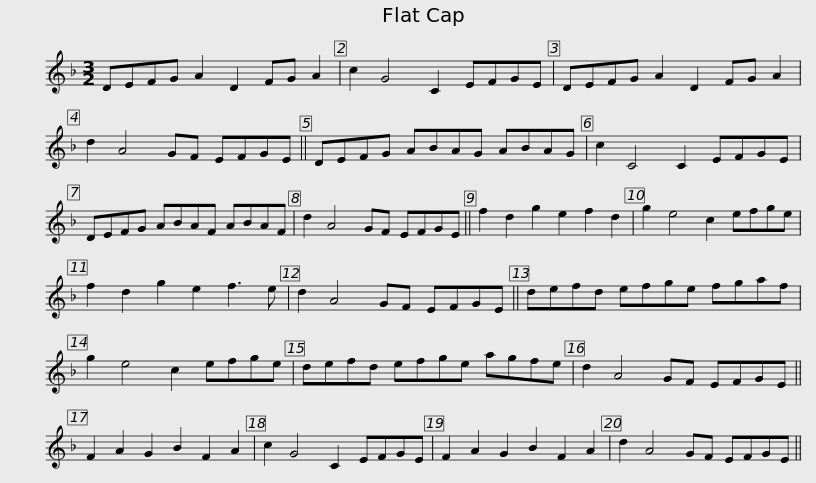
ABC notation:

X:1
L:1/8
M:3/2
I:linebreak $
K:Dmin
V:1 treble
V:1
 DEFG A2 D2 FG A2 | c2 G4 C2 EFGE | DEFG A2 D2 FG A2 | d2 A4 GF EFGE ||$ DEFG ABAG ABAG | %5
 c2 C4 C2 EFGE | DEFG ABAF ABAF | d2 A4 GF EFGE ||$ f2 d2 g2 e2 f2 d2 | g2 e4 c2 efge | %10
 f2 d2 g2 e2 f3 e | d2 A4 GF EFGE || defd efge fgaf |$ g2 e4 c2 efge | defd efge agfe | %15
 d2 A4 GF EFGE || F2 A2 G2 B2 F2 A2 | c2 G4 C2 EFGE |$ F2 A2 G2 B2 F2 A2 | d2 A4 GF EFGE || %20
